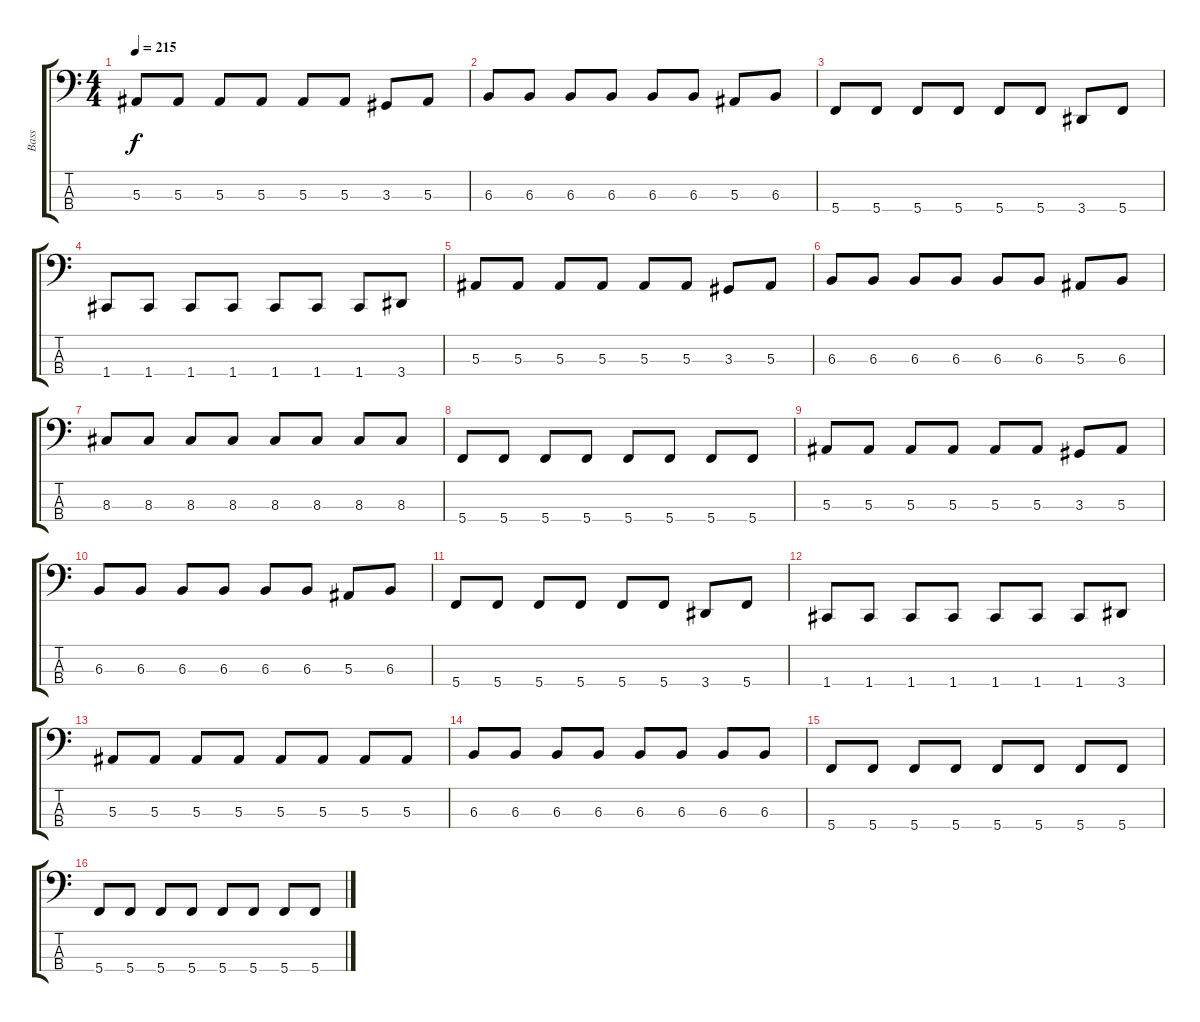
\track ("Bass" "Bass") {instrument electricbassfinger}
\staff {score tabs}
\tuning (Eb2 Bb1 F1 C1) {hide}
\ts (4 4)
\tempo 215
\clef f4
\ks c
5.3.8{dy f} 5.3.8 5.3.8 5.3.8 5.3.8 5.3.8 3.3.8 5.3.8 |
6.3.8 6.3.8 6.3.8 6.3.8 6.3.8 6.3.8 5.3.8 6.3.8 |
5.4.8 5.4.8 5.4.8 5.4.8 5.4.8 5.4.8 3.4.8 5.4.8 |
1.4.8 1.4.8 1.4.8 1.4.8 1.4.8 1.4.8 1.4.8 3.4.8 |
5.3.8 5.3.8 5.3.8 5.3.8 5.3.8 5.3.8 3.3.8 5.3.8 |
6.3.8 6.3.8 6.3.8 6.3.8 6.3.8 6.3.8 5.3.8 6.3.8 |
8.3.8 8.3.8 8.3.8 8.3.8 8.3.8 8.3.8 8.3.8 8.3.8 |
5.4.8 5.4.8 5.4.8 5.4.8 5.4.8 5.4.8 5.4.8 5.4.8 |
5.3.8 5.3.8 5.3.8 5.3.8 5.3.8 5.3.8 3.3.8 5.3.8 |
6.3.8 6.3.8 6.3.8 6.3.8 6.3.8 6.3.8 5.3.8 6.3.8 |
5.4.8 5.4.8 5.4.8 5.4.8 5.4.8 5.4.8 3.4.8 5.4.8 |
1.4.8 1.4.8 1.4.8 1.4.8 1.4.8 1.4.8 1.4.8 3.4.8 |
5.3.8 5.3.8 5.3.8 5.3.8 5.3.8 5.3.8 5.3.8 5.3.8 |
6.3.8 6.3.8 6.3.8 6.3.8 6.3.8 6.3.8 6.3.8 6.3.8 |
5.4.8 5.4.8 5.4.8 5.4.8 5.4.8 5.4.8 5.4.8 5.4.8 |
5.4.8 5.4.8 5.4.8 5.4.8 5.4.8 5.4.8 5.4.8 5.4.8
